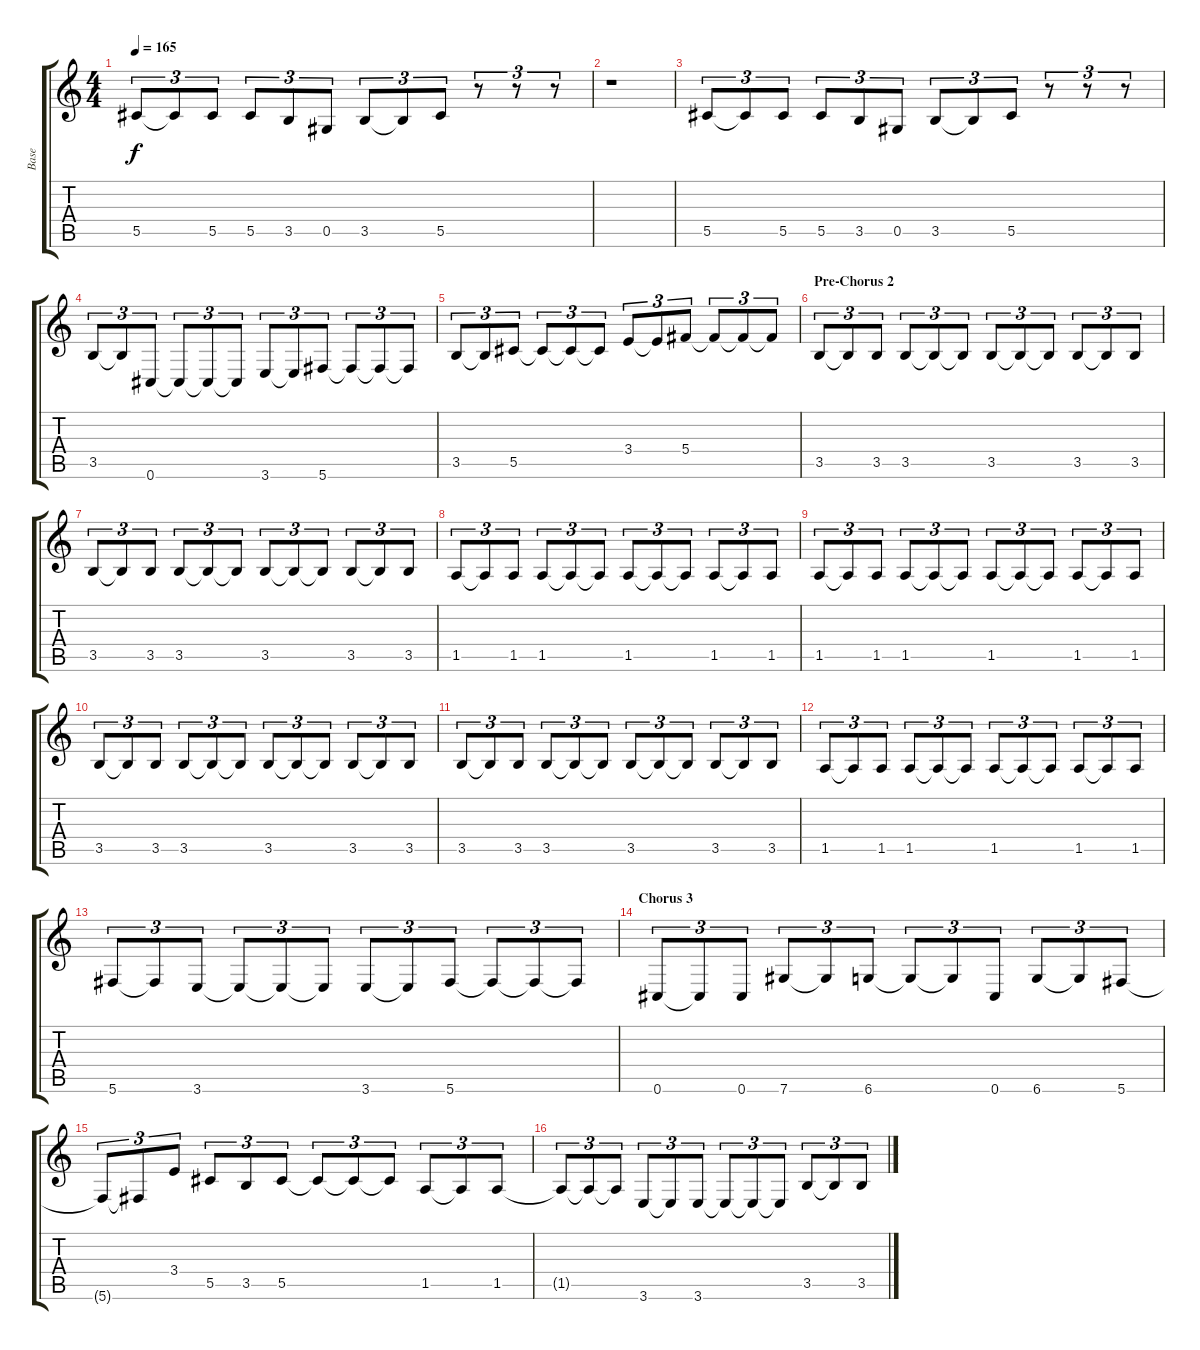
\track ("Base" "Base") {instrument electricbasspick}
\staff {score tabs}
\tuning (Eb4 Bb3 Gb3 Db3 Ab2 Db2) {hide}
\ts (4 4)
\tempo 165
\clef g2
\ks c
5.5.8{tu (3 2) dy f} 5.5{t}.8{tu (3 2)} 5.5.8{tu (3 2)} 5.5.8{tu (3 2)} 3.5.8{tu (3 2)} 0.5.8{tu (3 2)} 3.5.8{tu (3 2)} 3.5{t}.8{tu (3 2)} 5.5.8{tu (3 2)} r.8{tu (3 2)} r.8{tu (3 2)} r.8{tu (3 2)} |
r.1 |
5.5.8{tu (3 2)} 5.5{t}.8{tu (3 2)} 5.5.8{tu (3 2)} 5.5.8{tu (3 2)} 3.5.8{tu (3 2)} 0.5.8{tu (3 2)} 3.5.8{tu (3 2)} 3.5{t}.8{tu (3 2)} 5.5.8{tu (3 2)} r.8{tu (3 2)} r.8{tu (3 2)} r.8{tu (3 2)} |
3.5.8{tu (3 2)} 3.5{t}.8{tu (3 2)} 0.6.8{tu (3 2)} 0.6{t}.8{tu (3 2)} 0.6{t}.8{tu (3 2)} 0.6{t}.8{tu (3 2)} 3.6.8{tu (3 2)} 3.6{t}.8{tu (3 2)} 5.6.8{tu (3 2)} 5.6{t}.8{tu (3 2)} 5.6{t}.8{tu (3 2)} 5.6{t}.8{tu (3 2)} |
3.5.8{tu (3 2)} 3.5{t}.8{tu (3 2)} 5.5.8{tu (3 2)} 5.5{t}.8{tu (3 2)} 5.5{t}.8{tu (3 2)} 5.5{t}.8{tu (3 2)} 3.4.8{tu (3 2)} 3.4{t}.8{tu (3 2)} 5.4.8{tu (3 2)} 5.4{t}.8{tu (3 2)} 5.4{t}.8{tu (3 2)} 5.4{t}.8{tu (3 2)} |
\section ("" "Pre-Chorus 2")
3.5.8{tu (3 2)} 3.5{t}.8{tu (3 2)} 3.5.8{tu (3 2)} 3.5.8{tu (3 2)} 3.5{t}.8{tu (3 2)} 3.5{t}.8{tu (3 2)} 3.5.8{tu (3 2)} 3.5{t}.8{tu (3 2)} 3.5{t}.8{tu (3 2)} 3.5.8{tu (3 2)} 3.5{t}.8{tu (3 2)} 3.5.8{tu (3 2)} |
3.5.8{tu (3 2)} 3.5{t}.8{tu (3 2)} 3.5.8{tu (3 2)} 3.5.8{tu (3 2)} 3.5{t}.8{tu (3 2)} 3.5{t}.8{tu (3 2)} 3.5.8{tu (3 2)} 3.5{t}.8{tu (3 2)} 3.5{t}.8{tu (3 2)} 3.5.8{tu (3 2)} 3.5{t}.8{tu (3 2)} 3.5.8{tu (3 2)} |
1.5.8{tu (3 2)} 1.5{t}.8{tu (3 2)} 1.5.8{tu (3 2)} 1.5.8{tu (3 2)} 1.5{t}.8{tu (3 2)} 1.5{t}.8{tu (3 2)} 1.5.8{tu (3 2)} 1.5{t}.8{tu (3 2)} 1.5{t}.8{tu (3 2)} 1.5.8{tu (3 2)} 1.5{t}.8{tu (3 2)} 1.5.8{tu (3 2)} |
1.5.8{tu (3 2)} 1.5{t}.8{tu (3 2)} 1.5.8{tu (3 2)} 1.5.8{tu (3 2)} 1.5{t}.8{tu (3 2)} 1.5{t}.8{tu (3 2)} 1.5.8{tu (3 2)} 1.5{t}.8{tu (3 2)} 1.5{t}.8{tu (3 2)} 1.5.8{tu (3 2)} 1.5{t}.8{tu (3 2)} 1.5.8{tu (3 2)} |
3.5.8{tu (3 2)} 3.5{t}.8{tu (3 2)} 3.5.8{tu (3 2)} 3.5.8{tu (3 2)} 3.5{t}.8{tu (3 2)} 3.5{t}.8{tu (3 2)} 3.5.8{tu (3 2)} 3.5{t}.8{tu (3 2)} 3.5{t}.8{tu (3 2)} 3.5.8{tu (3 2)} 3.5{t}.8{tu (3 2)} 3.5.8{tu (3 2)} |
3.5.8{tu (3 2)} 3.5{t}.8{tu (3 2)} 3.5.8{tu (3 2)} 3.5.8{tu (3 2)} 3.5{t}.8{tu (3 2)} 3.5{t}.8{tu (3 2)} 3.5.8{tu (3 2)} 3.5{t}.8{tu (3 2)} 3.5{t}.8{tu (3 2)} 3.5.8{tu (3 2)} 3.5{t}.8{tu (3 2)} 3.5.8{tu (3 2)} |
1.5.8{tu (3 2)} 1.5{t}.8{tu (3 2)} 1.5.8{tu (3 2)} 1.5.8{tu (3 2)} 1.5{t}.8{tu (3 2)} 1.5{t}.8{tu (3 2)} 1.5.8{tu (3 2)} 1.5{t}.8{tu (3 2)} 1.5{t}.8{tu (3 2)} 1.5.8{tu (3 2)} 1.5{t}.8{tu (3 2)} 1.5.8{tu (3 2)} |
5.6.8{tu (3 2)} 5.6{t}.8{tu (3 2)} 3.6.8{tu (3 2)} 3.6{t}.8{tu (3 2)} 3.6{t}.8{tu (3 2)} 3.6{t}.8{tu (3 2)} 3.6.8{tu (3 2)} 3.6{t}.8{tu (3 2)} 5.6.8{tu (3 2)} 5.6{t}.8{tu (3 2)} 5.6{t}.8{tu (3 2)} 5.6{t}.8{tu (3 2)} |
\section ("" "Chorus 3")
0.6.8{tu (3 2)} 0.6{t}.8{tu (3 2)} 0.6.8{tu (3 2)} 7.6.8{tu (3 2)} 7.6{t}.8{tu (3 2)} 6.6.8{tu (3 2)} 6.6{t}.8{tu (3 2)} 6.6{t}.8{tu (3 2)} 0.6.8{tu (3 2)} 6.6.8{tu (3 2)} 6.6{t}.8{tu (3 2)} 5.6.8{tu (3 2)} |
5.6{t}.8{tu (3 2)} 5.6{t}.8{tu (3 2)} 3.4.8{tu (3 2)} 5.5.8{tu (3 2)} 3.5.8{tu (3 2)} 5.5.8{tu (3 2)} 5.5{t}.8{tu (3 2)} 5.5{t}.8{tu (3 2)} 5.5{t}.8{tu (3 2)} 1.5.8{tu (3 2)} 1.5{t}.8{tu (3 2)} 1.5.8{tu (3 2)} |
1.5{t}.8{tu (3 2)} 1.5{t}.8{tu (3 2)} 1.5{t}.8{tu (3 2)} 3.6.8{tu (3 2)} 3.6{t}.8{tu (3 2)} 3.6.8{tu (3 2)} 3.6{t}.8{tu (3 2)} 3.6{t}.8{tu (3 2)} 3.6{t}.8{tu (3 2)} 3.5.8{tu (3 2)} 3.5{t}.8{tu (3 2)} 3.5.8{tu (3 2)}
